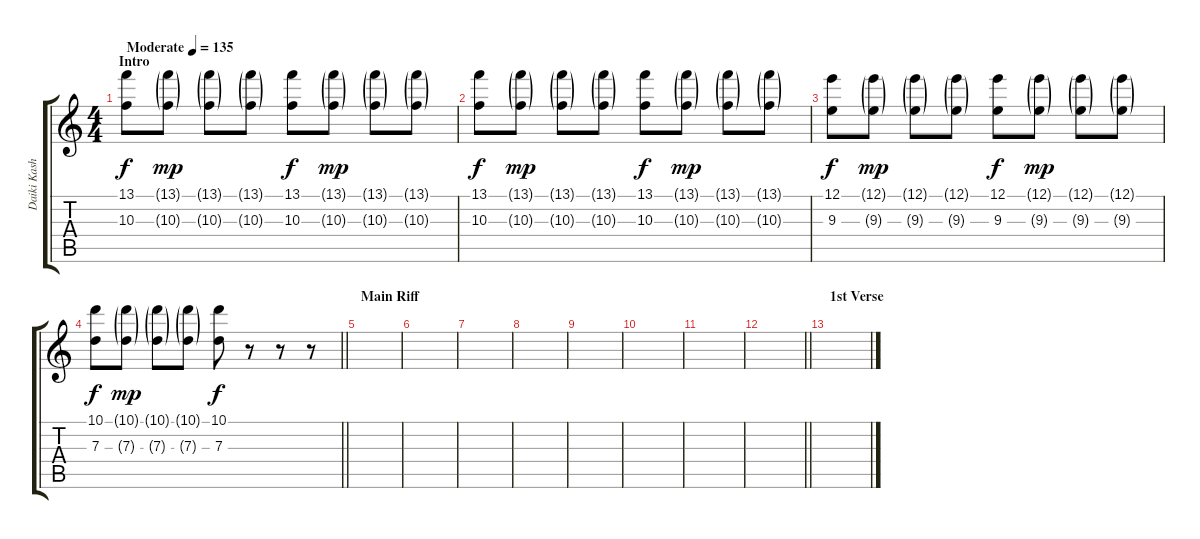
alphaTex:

\track ("Daiki Kasho (Guitar 2)" "Daiki Kash") {instrument electricguitarmuted}
\staff {score tabs}
\tuning (E4 B3 G3 D3 A2 E2) {hide}
\ts (4 4)
\section ("" "Intro")
\tempo (135 "Moderate")
\clef g2
\ks c
(13.1 10.3).8{dy f instrument electricguitarmuted} (13.1{g} 10.3{g}).8{dy mp} (13.1{g} 10.3{g}).8 (13.1{g} 10.3{g}).8 (13.1 10.3).8{dy f} (13.1{g} 10.3{g}).8{dy mp} (13.1{g} 10.3{g}).8 (13.1{g} 10.3{g}).8 |
(13.1 10.3).8{dy f} (13.1{g} 10.3{g}).8{dy mp} (13.1{g} 10.3{g}).8 (13.1{g} 10.3{g}).8 (13.1 10.3).8{dy f} (13.1{g} 10.3{g}).8{dy mp} (13.1{g} 10.3{g}).8 (13.1{g} 10.3{g}).8 |
(12.1 9.3).8{dy f} (12.1{g} 9.3{g}).8{dy mp} (12.1{g} 9.3{g}).8 (12.1{g} 9.3{g}).8 (12.1 9.3).8{dy f} (12.1{g} 9.3{g}).8{dy mp} (12.1{g} 9.3{g}).8 (12.1{g} 9.3{g}).8 |
\barLineRight lightlight
(10.1 7.3).8{dy f} (10.1{g} 7.3{g}).8{dy mp} (10.1{g} 7.3{g}).8 (10.1{g} 7.3{g}).8 (10.1 7.3).8{dy f} r.8 r.8 r.8 |
\section ("" "Main Riff")
|
|
|
|
|
|
|
\barLineRight lightlight
|
\section ("" "1st Verse")
